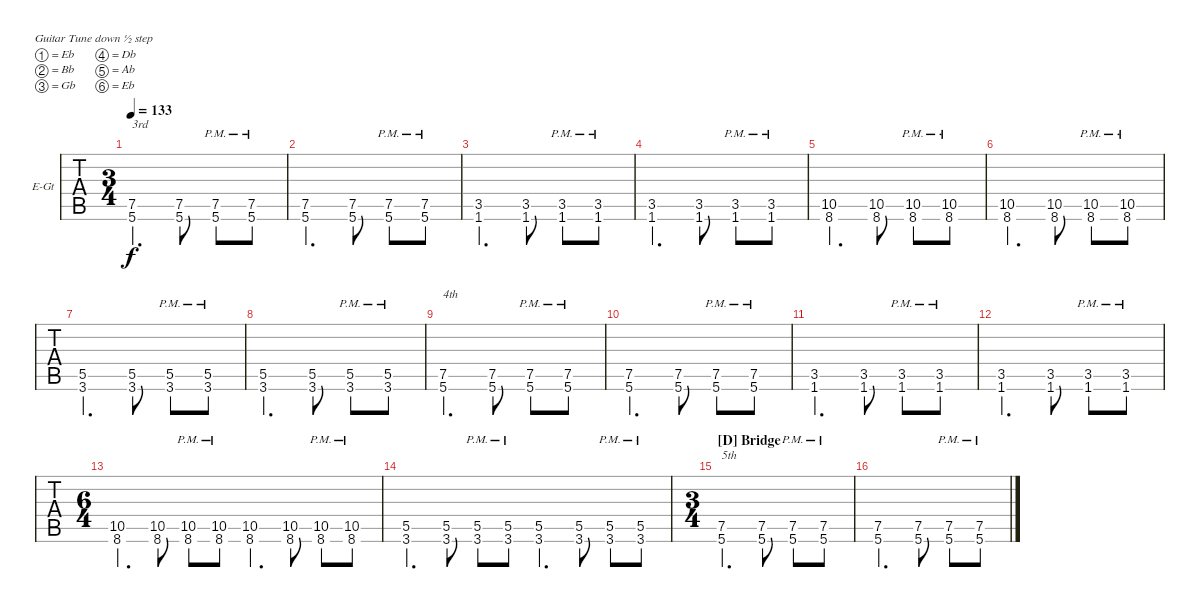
\bracketExtendMode groupsimilarinstruments
\firstSystemTrackNameOrientation horizontal
\otherSystemsTrackNameOrientation horizontal
\track ("Rhythm Guitar" "E-Gt") {instrument distortionguitar}
\staff {tabs}
\tuning (Eb4 Bb3 Gb3 Db3 Ab2 Eb2)
\ts (3 4)
\tempo 133
\clef g2
\ks c
(5.6 7.5).4{d txt "3rd" dy f} (7.5 5.6).8 (7.5{pm} 5.6{pm}).8 (7.5{pm} 5.6{pm}).8 |
(5.6 7.5).4{d} (7.5 5.6).8 (7.5{pm} 5.6{pm}).8 (7.5{pm} 5.6{pm}).8 |
(1.6 3.5).4{d} (1.6 3.5).8 (1.6{pm} 3.5{pm}).8 (1.6{pm} 3.5{pm}).8 |
(1.6 3.5).4{d} (1.6 3.5).8 (1.6{pm} 3.5{pm}).8 (1.6{pm} 3.5{pm}).8 |
(10.5 8.6).4{d} (10.5 8.6).8 (10.5{pm} 8.6{pm}).8 (10.5{pm} 8.6{pm}).8 |
(10.5 8.6).4{d} (10.5 8.6).8 (10.5{pm} 8.6{pm}).8 (10.5{pm} 8.6{pm}).8 |
(3.6 5.5).4{d} (3.6 5.5).8 (3.6{pm} 5.5{pm}).8 (3.6{pm} 5.5{pm}).8 |
(3.6 5.5).4{d} (3.6 5.5).8 (3.6{pm} 5.5{pm}).8 (3.6{pm} 5.5{pm}).8 |
(5.6 7.5).4{d txt "4th"} (7.5 5.6).8 (7.5{pm} 5.6{pm}).8 (7.5{pm} 5.6{pm}).8 |
(5.6 7.5).4{d} (7.5 5.6).8 (7.5{pm} 5.6{pm}).8 (7.5{pm} 5.6{pm}).8 |
(1.6 3.5).4{d} (1.6 3.5).8 (1.6{pm} 3.5{pm}).8 (1.6{pm} 3.5{pm}).8 |
(1.6 3.5).4{d} (1.6 3.5).8 (1.6{pm} 3.5{pm}).8 (1.6{pm} 3.5{pm}).8 |
\ts (6 4)
(10.5 8.6).4{d} (10.5 8.6).8 (10.5{pm} 8.6{pm}).8 (10.5{pm} 8.6{pm}).8 (10.5 8.6).4{d} (10.5 8.6).8 (10.5{pm} 8.6{pm}).8 (10.5{pm} 8.6{pm}).8 |
(3.6 5.5).4{d} (3.6 5.5).8 (3.6{pm} 5.5{pm}).8 (3.6{pm} 5.5{pm}).8 (3.6 5.5).4{d} (3.6 5.5).8 (3.6{pm} 5.5{pm}).8 (3.6{pm} 5.5{pm}).8 |
\ts (3 4)
\section ("D" "Bridge")
(5.6 7.5).4{d txt "5th"} (7.5 5.6).8 (7.5{pm} 5.6{pm}).8 (7.5{pm} 5.6{pm}).8 |
(5.6 7.5).4{d} (7.5 5.6).8 (7.5{pm} 5.6{pm}).8 (7.5{pm} 5.6{pm}).8
